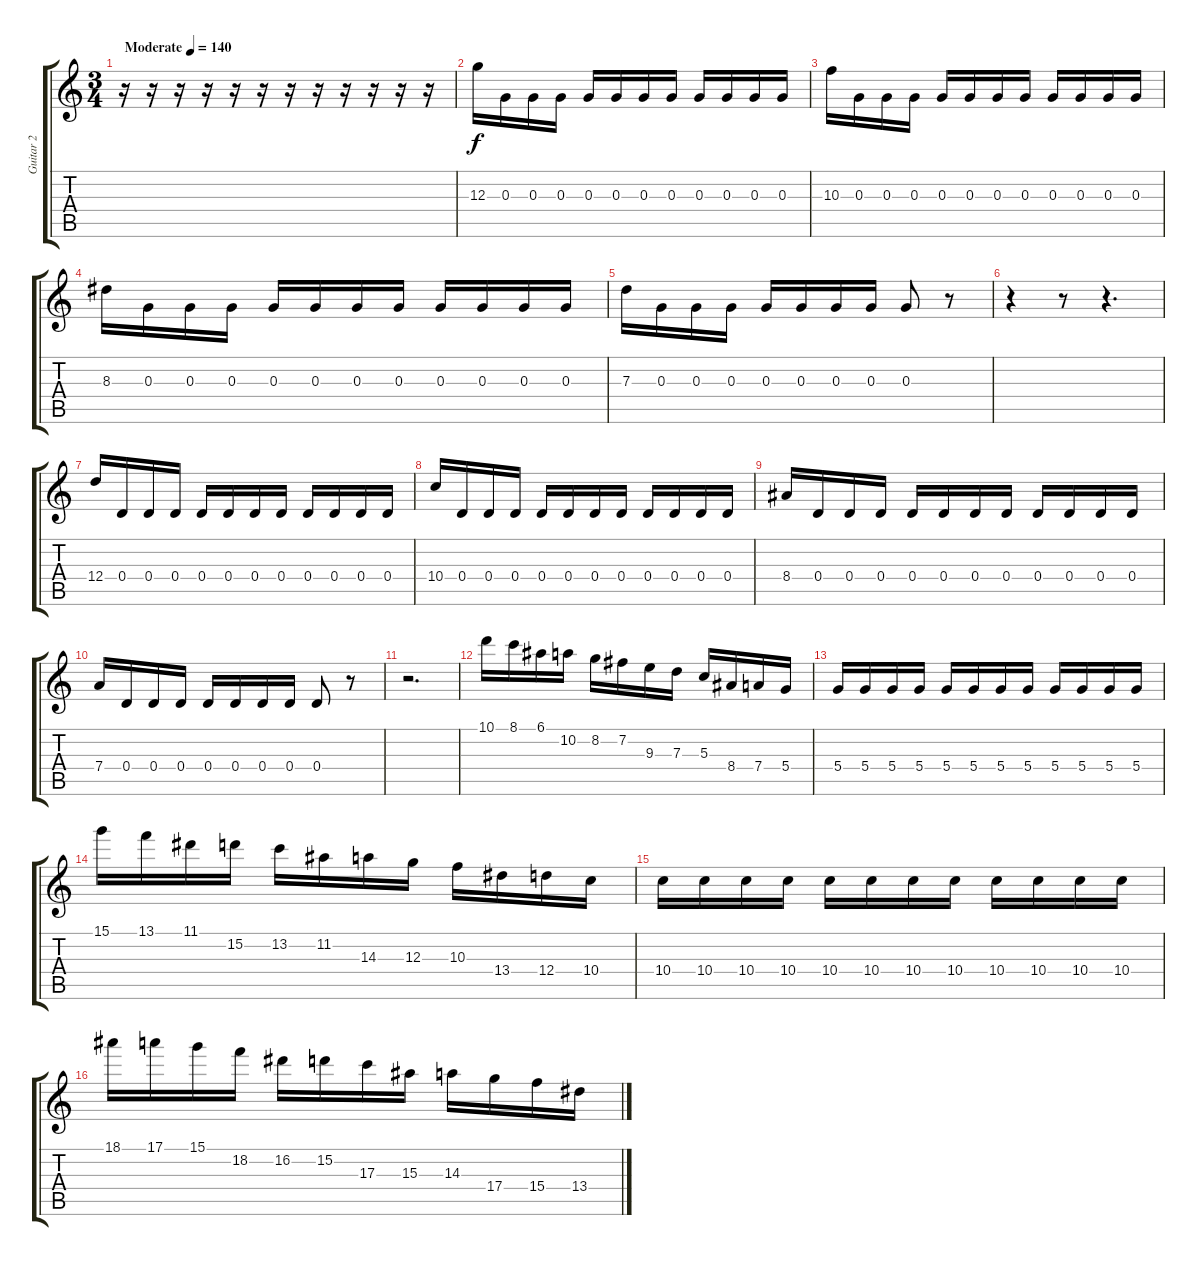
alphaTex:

\track ("Guitar 2" "Guitar 2") {instrument distortionguitar}
\staff {score tabs}
\tuning (E4 B3 G3 D3 A2 E2) {hide}
\ts (3 4)
\tempo (140 "Moderate")
\clef g2
\ks c
r.16{dy f instrument distortionguitar} r.16 r.16 r.16 r.16 r.16 r.16 r.16 r.16 r.16{txt ""} r.16 r.16 |
12.3.16 0.3.16 0.3.16 0.3.16 0.3.16 0.3.16 0.3.16 0.3.16 0.3.16 0.3.16 0.3.16 0.3.16 |
10.3.16 0.3.16 0.3.16 0.3.16 0.3.16 0.3.16 0.3.16 0.3.16 0.3.16 0.3.16 0.3.16 0.3.16 |
8.3.16 0.3.16 0.3.16 0.3.16 0.3.16 0.3.16 0.3.16 0.3.16 0.3.16 0.3.16 0.3.16 0.3.16 |
7.3.16 0.3.16 0.3.16 0.3.16 0.3.16 0.3.16 0.3.16 0.3.16 0.3.8 r.8 |
r.4 r.8 r.4{d} |
12.4.16 0.4.16 0.4.16 0.4.16 0.4.16 0.4.16 0.4.16 0.4.16 0.4.16 0.4.16 0.4.16 0.4.16 |
10.4.16 0.4.16 0.4.16 0.4.16 0.4.16 0.4.16 0.4.16 0.4.16 0.4.16 0.4.16 0.4.16 0.4.16 |
8.4.16 0.4.16 0.4.16 0.4.16 0.4.16 0.4.16 0.4.16 0.4.16 0.4.16 0.4.16 0.4.16 0.4.16 |
7.4.16 0.4.16 0.4.16 0.4.16 0.4.16 0.4.16 0.4.16 0.4.16 0.4.8 r.8 |
r.2{d} |
10.1.16 8.1.16 6.1.16 10.2.16 8.2.16 7.2.16 9.3.16 7.3.16 5.3.16 8.4.16 7.4.16 5.4.16 |
5.4.16 5.4.16 5.4.16 5.4.16 5.4.16 5.4.16 5.4.16 5.4.16 5.4.16 5.4.16 5.4.16 5.4.16 |
15.1.16 13.1.16 11.1.16 15.2.16 13.2.16 11.2.16 14.3.16 12.3.16 10.3.16 13.4.16 12.4.16 10.4.16 |
10.4.16 10.4.16 10.4.16 10.4.16 10.4.16 10.4.16 10.4.16 10.4.16 10.4.16 10.4.16 10.4.16 10.4.16 |
18.1.16 17.1.16 15.1.16 18.2.16 16.2.16 15.2.16 17.3.16 15.3.16 14.3.16 17.4.16 15.4.16 13.4.16
